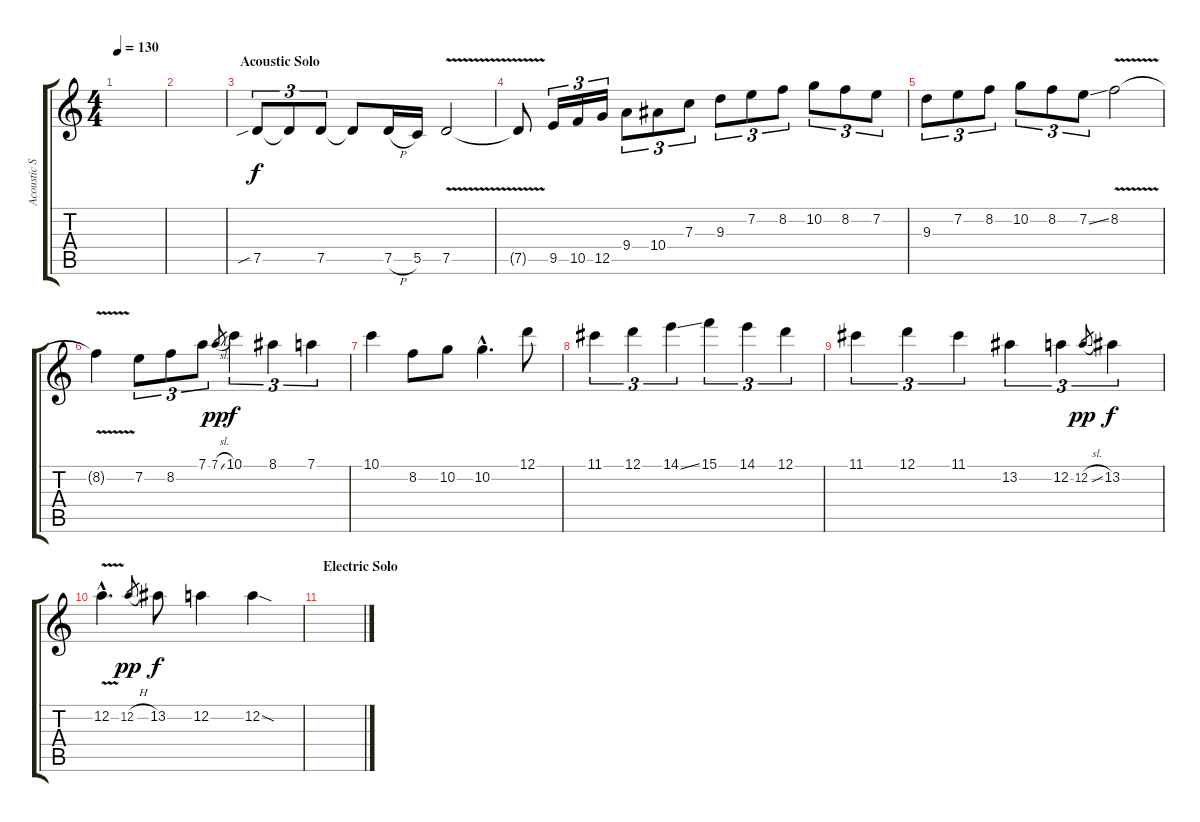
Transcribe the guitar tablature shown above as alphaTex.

\track ("Acoustic Solo" "Acoustic S") {instrument acousticguitarsteel}
\staff {score tabs}
\tuning (D4 A3 F3 C3 G2 D2) {hide}
\ts (4 4)
\tempo 130
\clef g2
\ks c
|
|
\section ("" "Acoustic Solo")
7.5{sib}.8{tu (3 2)} 7.5{t}.8{tu (3 2)} 7.5.8{tu (3 2)} 7.5{t}.8 7.5{h}.16 5.5.16 7.5{v}.2 |
7.5{t}.8 9.5.16{tu (3 2)} 10.5.16{tu (3 2)} 12.5.16{tu (3 2)} 9.4.8{tu (3 2)} 10.4.8{tu (3 2)} 7.3.8{tu (3 2)} 9.3.8{tu (3 2)} 7.2.8{tu (3 2)} 8.2.8{tu (3 2)} 10.2.8{tu (3 2)} 8.2.8{tu (3 2)} 7.2.8{tu (3 2)} |
9.3.8{tu (3 2)} 7.2.8{tu (3 2)} 8.2.8{tu (3 2)} 10.2.8{tu (3 2)} 8.2.8{tu (3 2)} 7.2{ss}.8{tu (3 2)} 8.2{v}.2 |
8.2{t}.4 7.2.8{tu (3 2)} 8.2.8{tu (3 2)} 7.1.8{tu (3 2)} 7.1{sl}.8{gr dy pp} 10.1.4{tu (3 2) dy f} 8.1.4{tu (3 2)} 7.1.4{tu (3 2)} |
10.1.4 8.2.8 10.2.8 10.2{hac}.4{d} 12.1.8 |
11.1.4{tu (3 2)} 12.1.4{tu (3 2)} 14.1{ss}.4{tu (3 2)} 15.1.4{tu (3 2)} 14.1.4{tu (3 2)} 12.1.4{tu (3 2)} |
11.1.4{tu (3 2)} 12.1.4{tu (3 2)} 11.1.4{tu (3 2)} 13.2.4{tu (3 2)} 12.2.4{tu (3 2)} 12.2{sl}.8{gr dy pp} 13.2.4{tu (3 2) dy f} |
12.2{v hac}.4{d} 12.2{h}.8{gr dy pp} 13.2.8{dy f} 12.2.4 12.2{sod}.4 |
\section ("" "Electric Solo")
